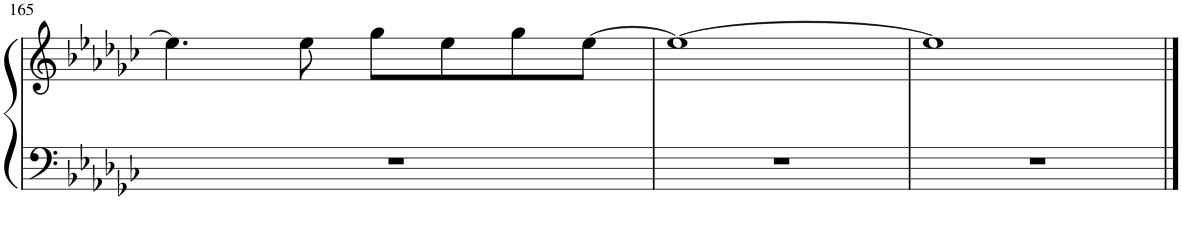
**kern	**kern
*part1	*part1
*staff2	*staff1
*I"Piano	*
*I'Pno.	*
!!LO:PB:g=z
*clefF4	*clefG2
*k[b-e-a-d-g-c-]	*k[b-e-a-d-g-c-]
*M4/4	*M4/4
=165	=165
1r	4.ee-\]
.	8ee-\
.	8gg-\L
.	8ee-\
.	8gg-\
.	[8ee-\J
=166	=166
1r	1ee-_
=167	=167
1r	1ee-]
==	==
*-	*-
